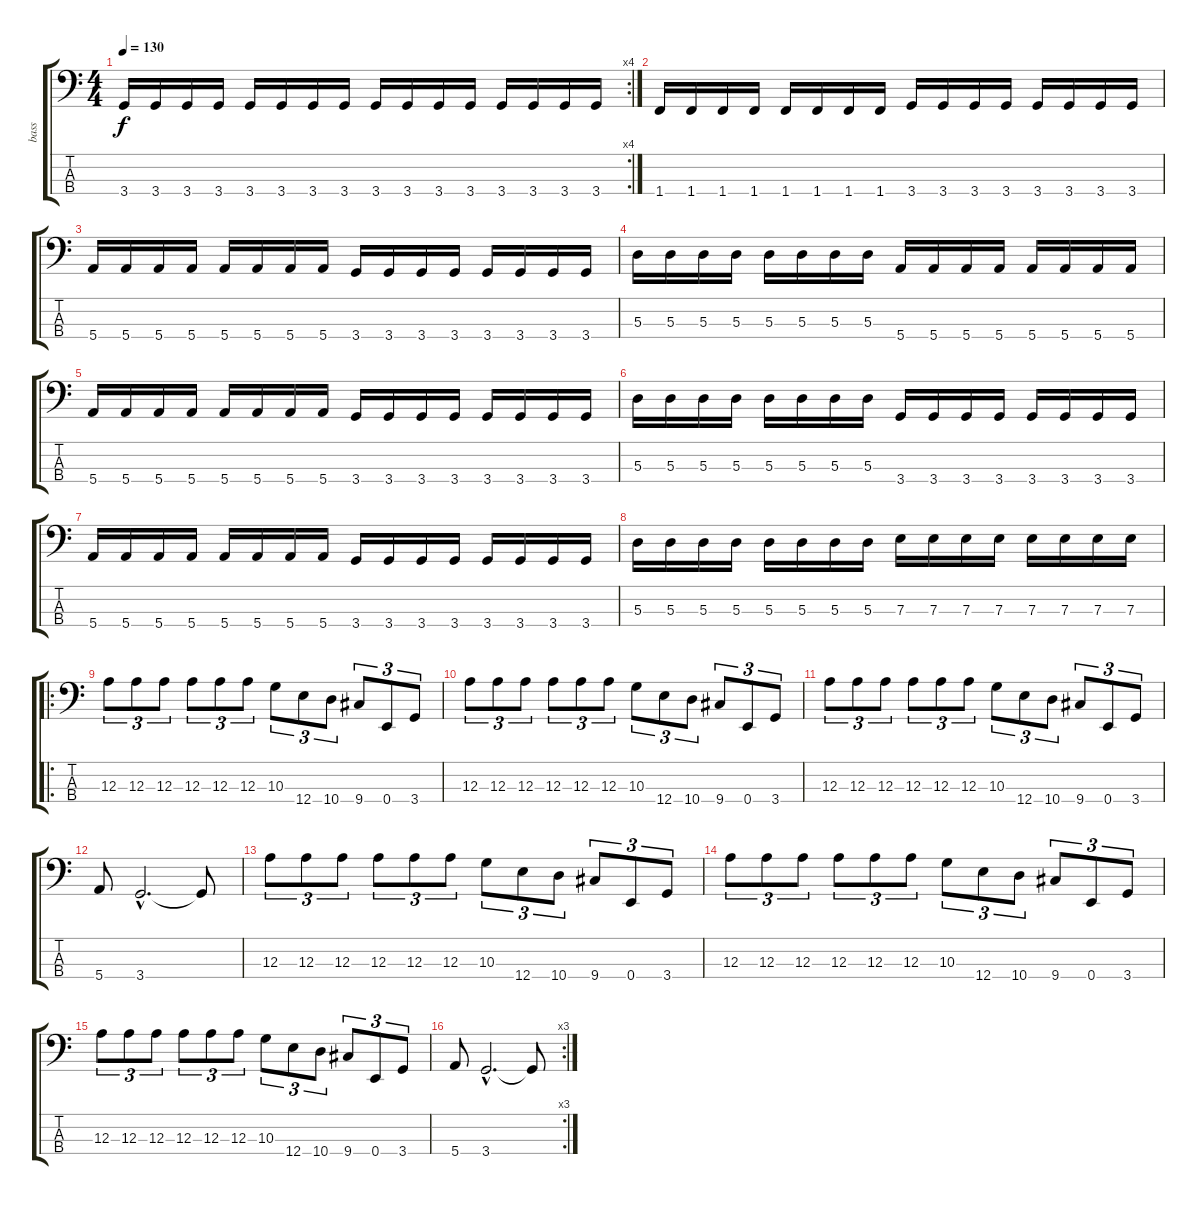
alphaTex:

\track ("bass" "bass") {instrument electricbasspick}
\staff {score tabs}
\tuning (G2 D2 A1 E1) {hide}
\rc 4
\ts (4 4)
\tempo 130
\clef f4
\ks c
3.4.16{dy f} 3.4.16 3.4.16 3.4.16 3.4.16 3.4.16 3.4.16 3.4.16 3.4.16 3.4.16 3.4.16 3.4.16 3.4.16 3.4.16 3.4.16 3.4.16 |
1.4.16 1.4.16 1.4.16 1.4.16 1.4.16 1.4.16 1.4.16 1.4.16 3.4.16 3.4.16 3.4.16 3.4.16 3.4.16 3.4.16 3.4.16 3.4.16 |
5.4.16 5.4.16 5.4.16 5.4.16 5.4.16 5.4.16 5.4.16 5.4.16 3.4.16 3.4.16 3.4.16 3.4.16 3.4.16 3.4.16 3.4.16 3.4.16 |
5.3.16 5.3.16 5.3.16 5.3.16 5.3.16 5.3.16 5.3.16 5.3.16 5.4.16 5.4.16 5.4.16 5.4.16 5.4.16 5.4.16 5.4.16 5.4.16 |
5.4.16 5.4.16 5.4.16 5.4.16 5.4.16 5.4.16 5.4.16 5.4.16 3.4.16 3.4.16 3.4.16 3.4.16 3.4.16 3.4.16 3.4.16 3.4.16 |
5.3.16 5.3.16 5.3.16 5.3.16 5.3.16 5.3.16 5.3.16 5.3.16 3.4.16 3.4.16 3.4.16 3.4.16 3.4.16 3.4.16 3.4.16 3.4.16 |
5.4.16 5.4.16 5.4.16 5.4.16 5.4.16 5.4.16 5.4.16 5.4.16 3.4.16 3.4.16 3.4.16 3.4.16 3.4.16 3.4.16 3.4.16 3.4.16 |
5.3.16 5.3.16 5.3.16 5.3.16 5.3.16 5.3.16 5.3.16 5.3.16 7.3.16 7.3.16 7.3.16 7.3.16 7.3.16 7.3.16 7.3.16 7.3.16 |
\ro
12.3.8{tu (3 2)} 12.3.8{tu (3 2)} 12.3.8{tu (3 2)} 12.3.8{tu (3 2)} 12.3.8{tu (3 2)} 12.3.8{tu (3 2)} 10.3.8{tu (3 2)} 12.4.8{tu (3 2)} 10.4.8{tu (3 2)} 9.4.8{tu (3 2)} 0.4.8{tu (3 2)} 3.4.8{tu (3 2)} |
12.3.8{tu (3 2)} 12.3.8{tu (3 2)} 12.3.8{tu (3 2)} 12.3.8{tu (3 2)} 12.3.8{tu (3 2)} 12.3.8{tu (3 2)} 10.3.8{tu (3 2)} 12.4.8{tu (3 2)} 10.4.8{tu (3 2)} 9.4.8{tu (3 2)} 0.4.8{tu (3 2)} 3.4.8{tu (3 2)} |
12.3.8{tu (3 2)} 12.3.8{tu (3 2)} 12.3.8{tu (3 2)} 12.3.8{tu (3 2)} 12.3.8{tu (3 2)} 12.3.8{tu (3 2)} 10.3.8{tu (3 2)} 12.4.8{tu (3 2)} 10.4.8{tu (3 2)} 9.4.8{tu (3 2)} 0.4.8{tu (3 2)} 3.4.8{tu (3 2)} |
5.4.8 3.4{hac}.2{d} 3.4{t}.8 |
12.3.8{tu (3 2)} 12.3.8{tu (3 2)} 12.3.8{tu (3 2)} 12.3.8{tu (3 2)} 12.3.8{tu (3 2)} 12.3.8{tu (3 2)} 10.3.8{tu (3 2)} 12.4.8{tu (3 2)} 10.4.8{tu (3 2)} 9.4.8{tu (3 2)} 0.4.8{tu (3 2)} 3.4.8{tu (3 2)} |
12.3.8{tu (3 2)} 12.3.8{tu (3 2)} 12.3.8{tu (3 2)} 12.3.8{tu (3 2)} 12.3.8{tu (3 2)} 12.3.8{tu (3 2)} 10.3.8{tu (3 2)} 12.4.8{tu (3 2)} 10.4.8{tu (3 2)} 9.4.8{tu (3 2)} 0.4.8{tu (3 2)} 3.4.8{tu (3 2)} |
12.3.8{tu (3 2)} 12.3.8{tu (3 2)} 12.3.8{tu (3 2)} 12.3.8{tu (3 2)} 12.3.8{tu (3 2)} 12.3.8{tu (3 2)} 10.3.8{tu (3 2)} 12.4.8{tu (3 2)} 10.4.8{tu (3 2)} 9.4.8{tu (3 2)} 0.4.8{tu (3 2)} 3.4.8{tu (3 2)} |
\rc 3
5.4.8 3.4{hac}.2{d} 3.4{t}.8
